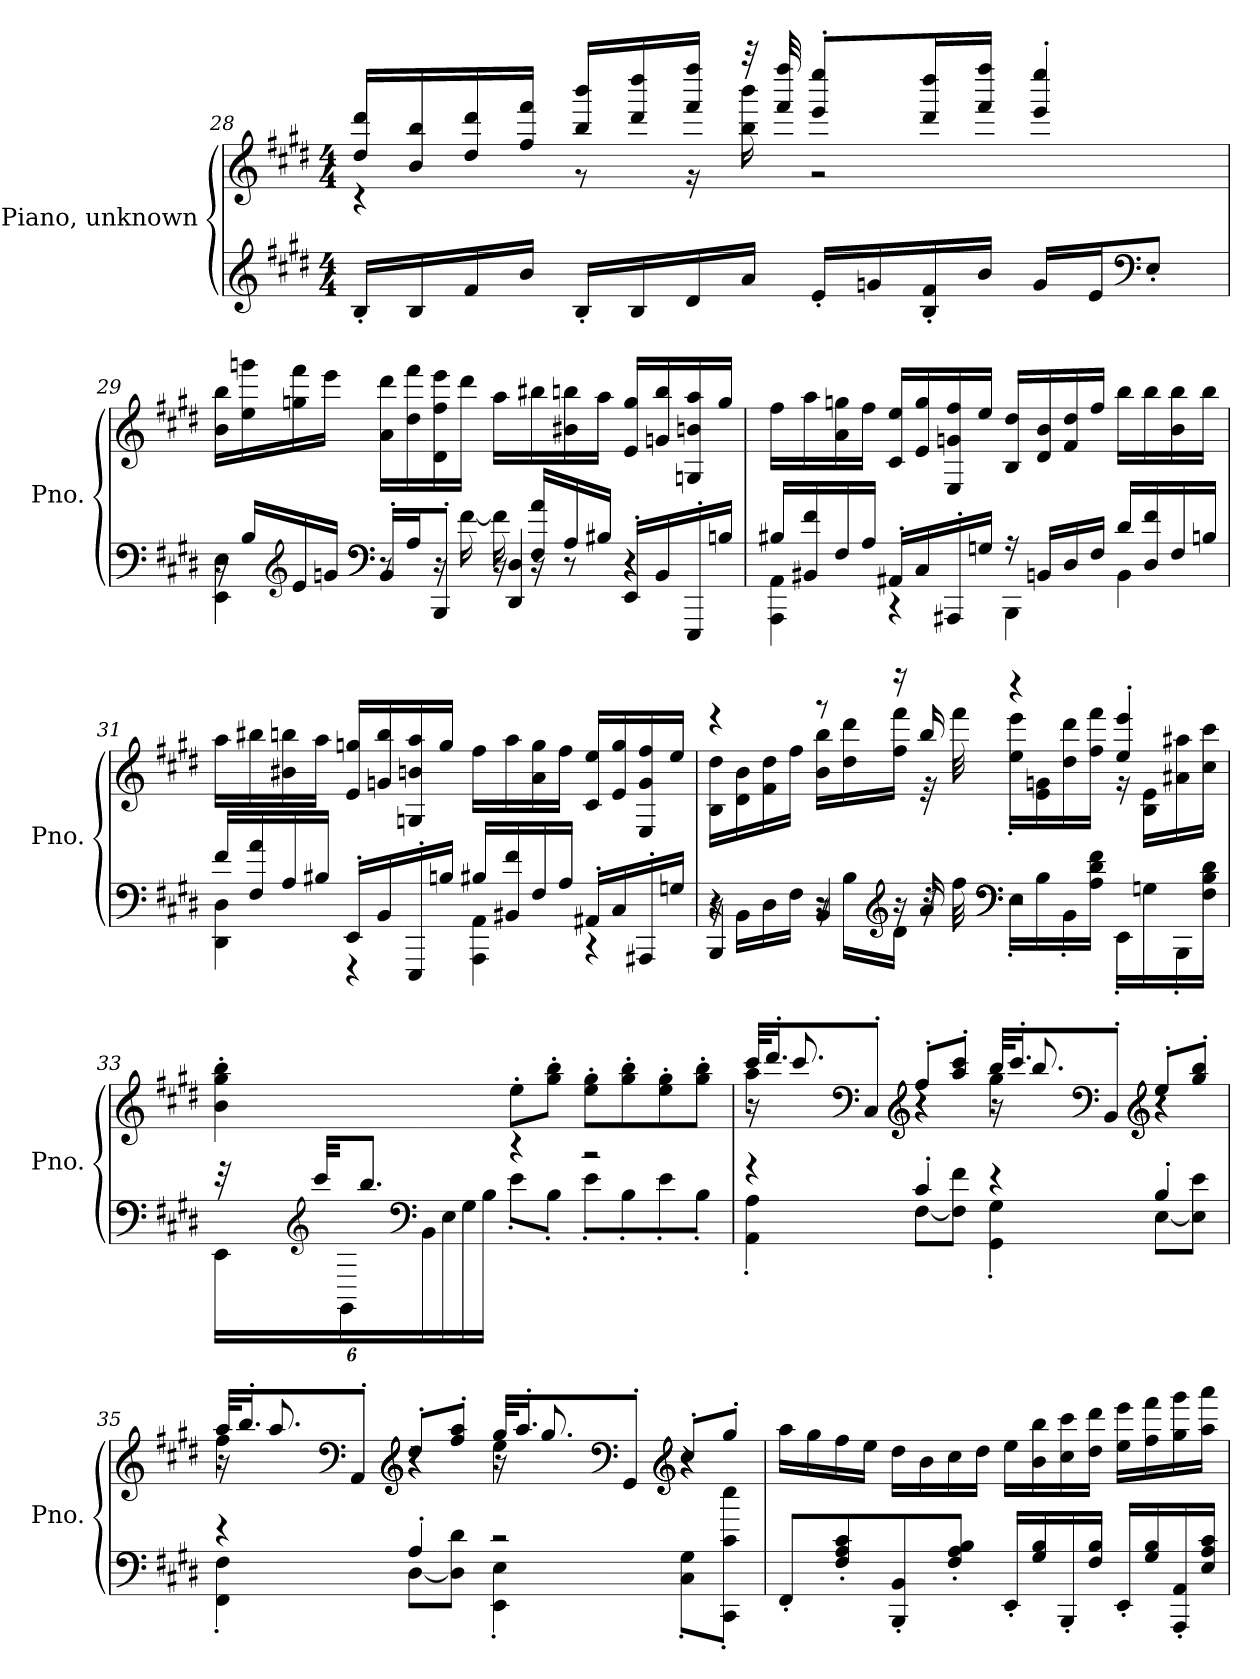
**kern	**kern
*part1	*part1
*staff2	*staff1
*I"Piano, unknown	*
*I'Pno.	*
!!LO:LB:g=z
*clefG2	*clefG2
*k[f#c#g#d#]	*k[f#c#g#d#]
*M4/4	*M4/4
=28	=28
*	*^
16B'/LL	16dd#/ 16ddd#/LL	4r
16B/	16b/ 16bb/	.
16f#/	16dd#/ 16ddd#/	.
16b/JJ	16ff#/ 16fff#/JJ	.
16B'/LL	16bb/ 16bbb/LL	8r
16B/	16ddd#/ 16dddd#/	.
16d#/	16fff#/ 16ffff#/JJ	16r
16a/JJ	32r	16bb\ 16bbb\
.	32fff#/ 32ffff#/	.
16e'/LL	8eee/' 8eeee/'L	2r
16gn/	.	.
16B/' 16f#/'	16ddd#/ 16dddd#/L	.
16b/JJ	16fff#/ 16ffff#/JJ	.
16g/LL	4eee/' 4eeee/'	.
16e/J	.	.
*clefF4	*	*
8E'/J	.	.
*	*v	*v
!!LO:LB:g=z
=29	=29
*^	*
*	*^	*
16r	4EE\ 4E\	2r	16b\ 16bb\LL
16B/LL	.	.	16ee\ 16gggn\
*clefG2	*	*	*
16e/	.	.	16ggn\ 16fff#\
16gn/JJ	.	.	16eee\JJ
*clefF4	*	*	*
16BB'/LL	8r	.	16a\ 16ddd#\LL
16A/J	.	.	16dd#\ 16fff#\
8BBB'/J	16r	.	16d#\ 16ff#\ 16eee\
.	[16f#\	.	16ddd#\JJ
16r	16f#\]	4DD#/ 4D#/	16aa\LL
16F#/ 16a/LL	16r	.	16bb#X\
16A/	8r	.	16b#X\ 16bbn\
16B#X/JJ	.	.	16aa\JJ
16EE'/LL	4r	4r	16e/ 16gg/LL
16BB/	.	.	16gn/ 16bb/
16EEE'/	.	.	16Gn/ 16bn/ 16aa/
16Bn/JJ	.	.	16gg/JJ
*	*v	*v	*
!!LO:LB:g=z
=30	=30	=30
16B#X/LL	4AAA\ 4AA\	16ff#\LL
16BB#X/ 16f#/	.	16aa\
16F#/	.	16a\ 16ggn\
16A/JJ	.	16ff#\JJ
16AA#X'/LL	4r	16c#/ 16ee/LL
16C#/	.	16e/ 16gg/
16AAA#X'/	.	16E/ 16gn/ 16ff#/
16Gn/JJ	.	16ee/JJ
16r	4BBB\	16B/ 16dd#/LL
16BBn/LL	.	16d#/ 16b/
16D#/	.	16f#/ 16dd#/
16F#/JJ	.	16ff#/JJ
16d#/LL	4BB\	16bb\LL
16D#/ 16f#/	.	16bb\
16F#/	.	16b\ 16bb\
16Bn/JJ	.	16bb\JJ
!!LO:LB:g=z
=31	=31	=31
16f#/LL	4DD#\ 4D#\	16aa\LL
16F#/ 16a/	.	16bb#X\
16A/	.	16b#X\ 16bbn\
16B#X/JJ	.	16aa\JJ
16EE'/LL	4r	16e/ 16ggn/LL
16BB/	.	16gn/ 16bb/
16EEE'/	.	16Gn/ 16bn/ 16aa/
16Bn/JJ	.	16gg/JJ
16B#X/LL	4AAA\ 4AA\	16ff#\LL
16BB#X/ 16f#/	.	16aa\
16F#/	.	16a\ 16gg\
16A/JJ	.	16ff#\JJ
16AA#X'/LL	4r	16c#/ 16ee/LL
16C#/	.	16e/ 16gg/
16AAA#X'/	.	16E/ 16g/ 16ff#/
16Gn/JJ	.	16ee/JJ
!!LO:LB:g=z
=32	=32	=32
*	*^	*^
4r	16r	4BBB/	4r	16B\ 16dd#\LL
.	16BB\LL	.	.	16d#\ 16b\
.	16D#\	.	.	16f#\ 16dd#\
.	16F#\JJ	.	.	16ff#\JJ
8r	16r	4BB/	8r	16b\ 16bb\LL
.	16B\LL	.	.	16dd#\ 16ddd#\
*clefG2	*	*	*	*
16r	16d#\JJ	.	16r	16ff#\ 16fff#\JJ
16a/	32r	.	16bb/	32r
.	32ff#\	.	.	32fff#\
*clefF4	*	*	*	*
2r	16E'\LL	2r	4r	16ee\' 16eee\'LL
.	16B\	.	.	16e\ 16gn\
.	16BB'\	.	.	16dd#\ 16ddd#\
.	16A\ 16d#\ 16f#\JJ	.	.	16ff#\ 16fff#\JJ
.	16EE'\LL	.	4ee/' 4eee/'	16r
.	16Gn\	.	.	16B\ 16e\LL
.	16BBB'\	.	.	16a#X\ 16aa#X\
.	16F#\ 16B\ 16d#\JJ	.	.	16cc#\ 16ccc#\JJ
*	*v	*v	*	*
*	*	*v	*v
=33	=33	=33
*	*Xbrackettup	*
32r	24EE\LL	4b\' 4gg#\' 4bb\'
*clefG2	*	*
32ccc#/KKL	.	.
.	24GG#\	.
8.bb/J	.	.
*clefF4	*	*
.	24BB\	.
.	24E\	.
.	24G#\	.
.	24B\JJ	.
4r	8e'\L	8ee'\L
.	8B'\J	8gg#\' 8bb\'J
2r	8e'\L	8ee\' 8gg#\'L
.	8B'\	8gg#\' 8bb\'
.	8e'\	8ee\' 8gg#\'
.	8B'\J	8gg#\' 8bb\'J
!!LO:PB:g=z
=34	=34	=34
*	*	*^
*	*	*	*^
4r	4AA\' 4A\'	16r	4aa\	32ccc#/KLL
.	.	.	.	16.ddd#'/J
.	.	8.ccc#/	.	.
*	*	*clefF4	*	*
.	.	.	.	8C#'/J
*	*	*clefG2	*	*
4c#'/	[8F#\L	4r	4r	8ff#'/L
.	8F#\] 8f#\J	.	.	8aa/' 8ccc#/'J
4r	4GG#\' 4G#\'	16r	4gg#\	32bb/KLL
.	.	.	.	16.ccc#'/J
.	.	8.bb/	.	.
*	*	*clefF4	*	*
.	.	.	.	8BB'/J
*	*	*clefG2	*	*
4B'/	[8E\L	4r	4r	8ee'/L
.	8E\] 8e\J	.	.	8gg#/' 8bb/'J
!!LO:LB:g=z	!!	!!
=35	=35	=35	=35	=35
4r	4FF#\' 4F#\'	16r	4ff#\	32aa/KLL
.	.	.	.	16.bb'/J
.	.	8.aa/	.	.
*	*	*clefF4	*	*
.	.	.	.	8AA'/J
*	*	*clefG2	*	*
4A'/	[8D#\L	4r	4r	8dd#'/L
.	8D#\] 8d#\J	.	.	8ff#/' 8aa/'J
2r	4EE\' 4E\'	16r	4ee\	32gg#/KLL
.	.	.	.	16.aa'/J
.	.	8.gg#/	.	.
*	*	*clefF4	*	*
.	.	.	.	8GG#'/J
*	*	*clefG2	*	*
.	8C#\' 8G#\'L	4r	4r	8cc#'/L
.	8CC#\' 8c#\' 8ee\'J	.	.	8gg#'/J
*v	*v	*	*	*
*	*v	*v	*v
=36	=36
8FF#'/L	16aa\LL
.	16gg#\
8F#/' 8A/' 8c#/'	16ff#\
.	16ee\JJ
8BBB/' 8BB/'	16dd#\LL
.	16b\
8F#/' 8A/' 8B/'J	16cc#\
.	16dd#\JJ
16EE'/LL	16ee\LL
16G#/ 16B/	16b\ 16bb\
16BBB'/	16cc#\ 16ccc#\
16F#/ 16B/JJ	16dd#\ 16ddd#\JJ
16EE'/LL	16ee\ 16eee\LL
16G#/ 16B/	16ff#\ 16fff#\
16AAA/' 16AA/'	16gg#\ 16ggg#\
16E/ 16A/ 16c#/JJ	16aa\ 16aaa\JJ
=	=
*-	*-
